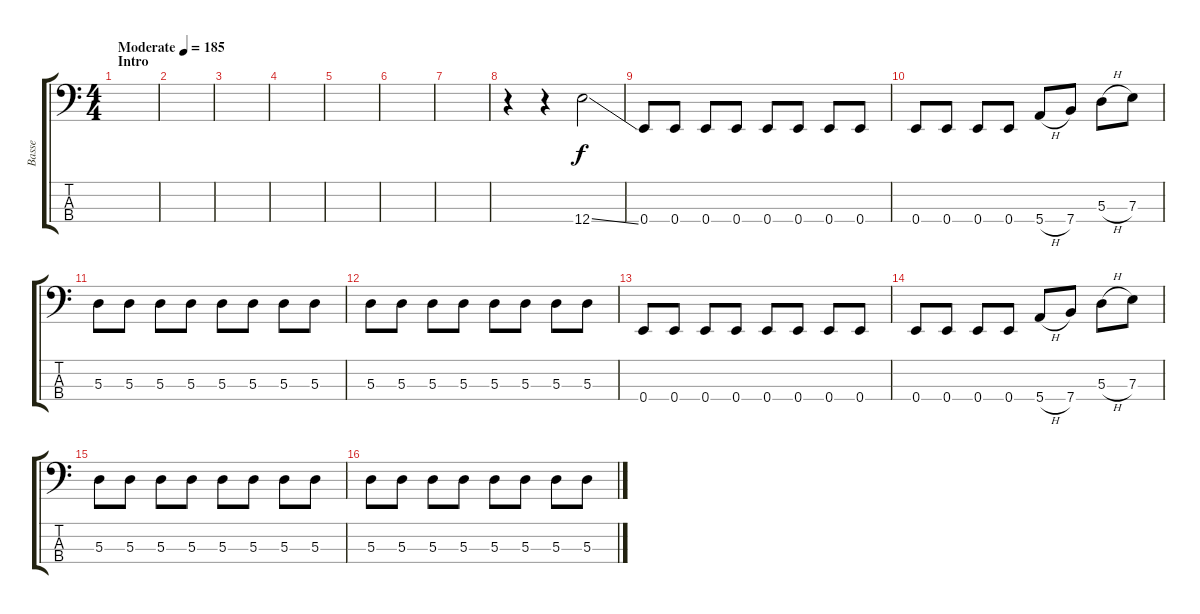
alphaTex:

\track ("Basse" "Basse") {instrument electricbassfinger}
\staff {score tabs}
\tuning (G2 D2 A1 E1) {hide}
\ts (4 4)
\section ("" "Intro")
\tempo (185 "Moderate")
\clef f4
\ks c
|
|
|
|
|
|
|
r.4 r.4 12.4{ss}.2 |
0.4.8 0.4.8 0.4.8 0.4.8 0.4.8 0.4.8 0.4.8 0.4.8 |
0.4.8 0.4.8 0.4.8 0.4.8 5.4{h}.8 7.4.8 5.3{h}.8 7.3.8 |
5.3.8 5.3.8 5.3.8 5.3.8 5.3.8 5.3.8 5.3.8 5.3.8 |
5.3.8 5.3.8 5.3.8 5.3.8 5.3.8 5.3.8 5.3.8 5.3.8 |
0.4.8 0.4.8 0.4.8 0.4.8 0.4.8 0.4.8 0.4.8 0.4.8 |
0.4.8 0.4.8 0.4.8 0.4.8 5.4{h}.8 7.4.8 5.3{h}.8 7.3.8 |
5.3.8 5.3.8 5.3.8 5.3.8 5.3.8 5.3.8 5.3.8 5.3.8 |
5.3.8 5.3.8 5.3.8 5.3.8 5.3.8 5.3.8 5.3.8 5.3.8
